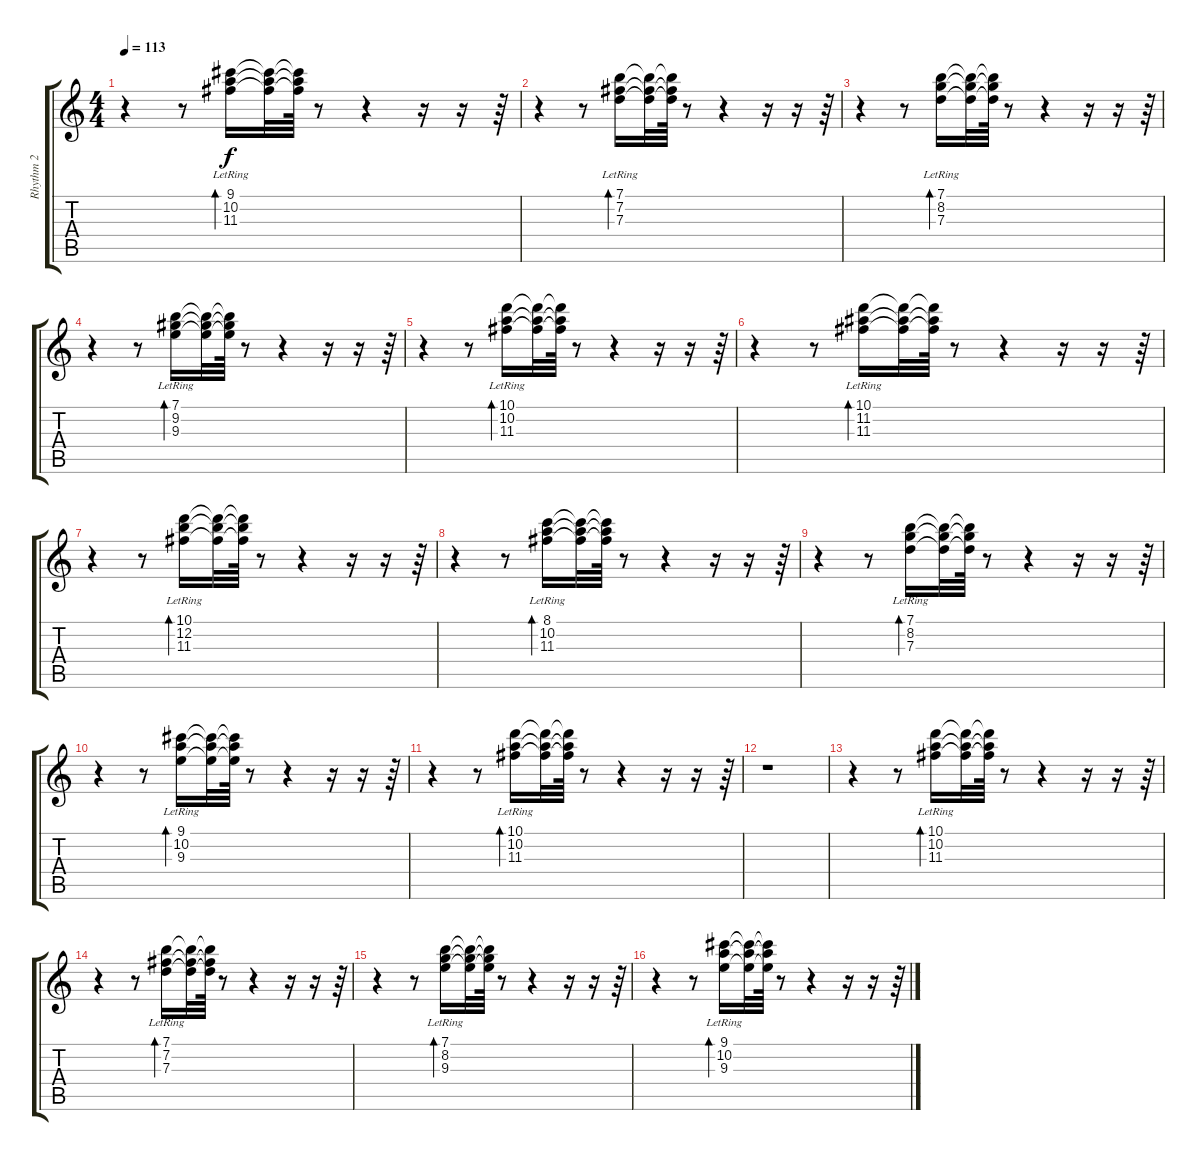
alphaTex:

\track ("Rhythm 2" "Rhythm 2") {instrument electricguitarclean}
\staff {score tabs}
\tuning (E4 B3 G3 D3 A2 E2) {hide}
\ts (4 4)
\tempo 113
\clef g2
\ks c
r.4{dy f} r.8 (9.1{lr} 10.2 11.3).16{bd 30} (9.1{t} 10.2{t} 11.3{t}).32 (9.1{t} 10.2{t} 11.3{t}).64 r.8 r.4 r.16 r.16 r.64 |
r.4 r.8 (7.1{lr} 7.2 7.3).16{bd 30} (7.1{t} 7.2{t} 7.3{t}).32 (7.1{t} 7.2{t} 7.3{t}).64 r.8 r.4 r.16 r.16 r.64 |
r.4 r.8 (7.1{lr} 8.2 7.3).16{bd 30} (7.1{t} 8.2{t} 7.3{t}).32 (7.1{t} 8.2{t} 7.3{t}).64 r.8 r.4 r.16 r.16 r.64 |
r.4 r.8 (7.1{lr} 9.2 9.3).16{bd 30} (7.1{t} 9.2{t} 9.3{t}).32 (7.1{t} 9.2{t} 9.3{t}).64 r.8 r.4 r.16 r.16 r.64 |
r.4 r.8 (10.1{lr} 10.2 11.3).16{bd 30} (10.1{t} 10.2{t} 11.3{t}).32 (10.1{t} 10.2{t} 11.3{t}).64 r.8 r.4 r.16 r.16 r.64 |
r.4 r.8 (10.1{lr} 11.2 11.3).16{bd 30} (10.1{t} 11.2{t} 11.3{t}).32 (10.1{t} 11.2{t} 11.3{t}).64 r.8 r.4 r.16 r.16 r.64 |
r.4 r.8 (10.1{lr} 12.2 11.3).16{bd 30} (10.1{t} 12.2{t} 11.3{t}).32 (10.1{t} 12.2{t} 11.3{t}).64 r.8 r.4 r.16 r.16 r.64 |
r.4 r.8 (8.1{lr} 10.2 11.3).16{bd 30} (8.1{t} 10.2{t} 11.3{t}).32 (8.1{t} 10.2{t} 11.3{t}).64 r.8 r.4 r.16 r.16 r.64 |
r.4 r.8 (7.1{lr} 8.2 7.3).16{bd 30} (7.1{t} 8.2{t} 7.3{t}).32 (7.1{t} 8.2{t} 7.3{t}).64 r.8 r.4 r.16 r.16 r.64 |
r.4 r.8 (9.1{lr} 10.2 9.3).16{bd 30} (9.1{t} 10.2{t} 9.3{t}).32 (9.1{t} 10.2{t} 9.3{t}).64 r.8 r.4 r.16 r.16 r.64 |
r.4 r.8 (10.1{lr} 10.2 11.3).16{bd 30} (10.1{t} 10.2{t} 11.3{t}).32 (10.1{t} 10.2{t} 11.3{t}).64 r.8 r.4 r.16 r.16 r.64 |
r.1 |
r.4 r.8 (10.1{lr} 10.2 11.3).16{bd 30} (10.1{t} 10.2{t} 11.3{t}).32 (10.1{t} 10.2{t} 11.3{t}).64 r.8 r.4 r.16 r.16 r.64 |
r.4 r.8 (7.1{lr} 7.2 7.3).16{bd 30} (7.1{t} 7.2{t} 7.3{t}).32 (7.1{t} 7.2{t} 7.3{t}).64 r.8 r.4 r.16 r.16 r.64 |
r.4 r.8 (7.1{lr} 8.2 9.3).16{bd 30} (7.1{t} 8.2{t} 9.3{t}).32 (7.1{t} 8.2{t} 9.3{t}).64 r.8 r.4 r.16 r.16 r.64 |
r.4 r.8 (9.1{lr} 10.2 9.3).16{bd 30} (9.1{t} 10.2{t} 9.3{t}).32 (9.1{t} 10.2{t} 9.3{t}).64 r.8 r.4 r.16 r.16 r.64
